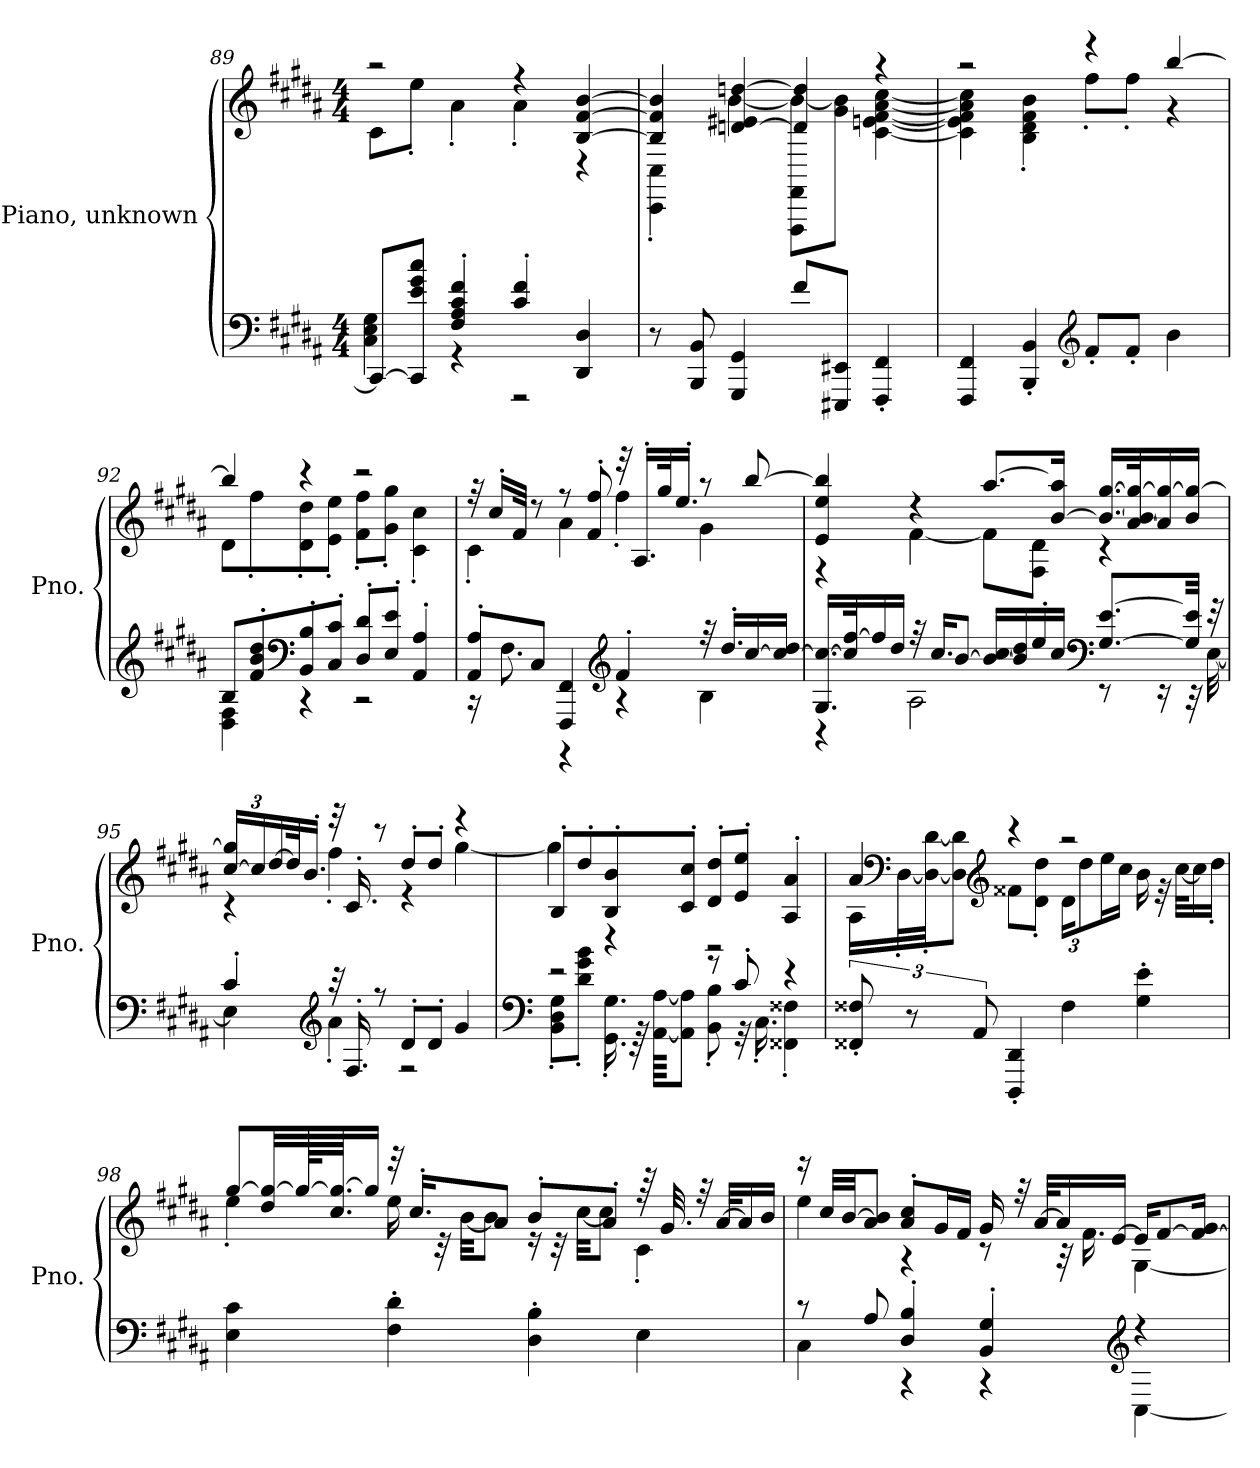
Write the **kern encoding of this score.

**kern	**kern
*part1	*part1
*staff2	*staff1
*I"Piano, unknown	*
*I'Pno.	*
!!LO:LB:g=z
*clefF4	*clefG2
*k[f#c#g#d#a#]	*k[f#c#g#d#a#]
*M4/4	*M4/4
=89	=89
*^	*^
8CC#/L_	4C#\ 4E\ 4G#\	2r	8c#\L
8CC#/] 8e/ 8g#/ 8cc#/J	.	.	8ee'\J
4F#/' 4A#/' 4c#/' 4f#/'	4r	.	4a#'\
4c#/' 4f#/'	2r	4r	4a#'\
4DD#/ 4D#/	.	[4B/ [4f#/ [4b/	4r
*v	*v	*	*
=90	=90	=90
8r	4B/] 4f#/] 4b/]	4CC#\' 4C#\'
8BBB/ 8BB/	.	.
4GGG#/ 4GG#/	[4dn/ 4e#X/ [4ddn/	[4b\
8f#/L	4d/] 4dd/]	8FFF#\ 8FF#\ 8b\_L
8EEE#X/ 8EE#X/J	.	8g#\ 8b\]J
4FFF#/' 4FF#/'	4r	[4c#\ [4en\ [4f#\ [4a#\ [4cc#\
=91	=91	=91
4FFF#/ 4FF#/	2r	4c#\] 4e\] 4f#\] 4a#\] 4cc#\]
4BBB/' 4BB/'	.	4B\' 4d#\' 4f#\' 4b\'
*clefG2	*	*
8f#'/L	4r	8ff#'\L
8f#'/J	.	8ff#'\J
4b\	[4bb/	4r
=92	=92	=92
*^	*	*
8B/L	4D#\ 4F#\	4bb/]	8d#\L
8f#/' 8b/' 8dd#/'	.	.	8ff#'\
*clefF4	*	*	*
8BB/' 8B/'	4r	4r	8d#\' 8dd#\'
8C#/' 8c#/'J	.	.	8e\' 8ee\'J
8D#/' 8d#/'L	2r	2r	8f#\' 8ff#\'L
8E/' 8e/'J	.	.	8g#\' 8gg#\'J
4AA#/' 4A#/'	.	.	4c#\' 4cc#\'
!!LO:LB:g=z	!!
=93	=93	=93	=93
8AA#/' 8A#/'L	16r	32r	4c#'\
.	.	16cc#'/LL	.
.	8.F#\	.	.
.	.	32f#/JJk	.
8C#/J	.	8r	.
4FFF#/ 4FF#/	4r	8r	4a#\
.	.	8f#/' 8ff#/'	.
*clefG2	*	*	*
4f#'/	4r	32r	4ff#'\
.	.	16.A#'/LL	.
.	.	32gg#/K	.
.	.	16.ee'/JJ	.
32r	4B\	8r	4g#\
16.dd#'/LL	.	.	.
[16cc#/	.	[8bb/	.
16cc#/_ 16dd#/JJ	.	.	.
=94	=94	=94	=94
16.G#/ 16.cc#/_LL	4r	4e/ 4ee/ 4bb/]	4r
32cc#/] [32ff#/K	.	.	.
16ff#/]	.	.	.
16dd#/JJ	.	.	.
32r	2A#\	4r	[4f#\
16.cc#/KL	.	.	.
[8b/J	.	.	.
16b/_ 16cc#/LL	.	[8.aa#/L	8f#\L]
16b/] 16dd#/	.	.	.
16ee'/	.	.	8F#\ 8d#\J
16cc#/JJ	.	[16b/ 16aa#/]Jk	.
*clefF4	*	*	*
[8.G#/ [8.e/L	8r	16.b/_ [16.gg#/LL	4r
.	.	[32a#/ 32b/] 32gg#/_K	.
.	16r	16a#/] 16gg#/_	.
32G#/] 32e/]Jkk	32r	16b/ 16gg#/_JJ	.
32r	[32E\	.	.
!!LO:LB:g=z	!!
=95	=95	=95	=95
*	*	*Xbrackettup	*
4c#'/	4E\]	[24cc#/ 24gg#/]LL	4r
.	.	24cc#/]	.
.	.	[24dd#/	.
.	.	32dd#/K]	.
.	.	16.b'/JJ	.
*clefG2	*	*	*
32r	4a#'\	32r	4ff#'\
16.F#'/	.	16.c#'/	.
8r	.	8r	.
8d#'/L	2r	8dd#'/L	4r
8d#'/J	.	8dd#'/J	.
4g#/	.	4r	[4gg#\
=96	=96	=96	=96
*clefF4	*	*	*
2r	8BB\' 8D#\' 8G#\'L	8B'/L	4gg#\]
.	8d#\' 8g#\' 8b\'J	8dd#'/	.
.	16.GG#\' 16.G#\'	8B/' 8b/'	4r
.	64r	.	.
.	[64AA#\ [64A#\KKKL	.	.
.	8AA#\] 8A#\]J	8c#/' 8cc#/'J	.
8r	8BB\' 8B\'	8d#/' 8dd#/'L	2r
8c#'/	32r	8e/' 8ee/'J	.
.	16.C#'\	.	.
4r	4FF##X\' 4F##X\'	4A#/' 4a#/'	.
*v	*v	*	*
!!LO:PB:g=z	!!
=97	=97	=97
12FF##X/' 12F##X/'	4a#/	16A#\LL
*	*clefF4	*
.	.	[32D#'\L
12r	.	.
.	.	32D#\_' [32d#\'JJ
.	.	8D#\] 8d#\]J
12AA#/	.	.
*	*clefG2	*
4DDD#/' 4DD#/'	4r	8f##X\L
.	.	8d#\' 8dd#\'J
4F##\	2r	24d#\KL
.	.	12dd#\
.	.	16ee\L
.	.	16cc#\JJ
4G#\' 4e\'	.	16b\
.	.	32r
.	.	[32cc#\KLL
.	.	16cc#\]
.	.	16dd#'\JJ
!!LO:LB:g=z	!!
=98	=98	=98
4E\ 4c#\	[8gg#/L	4ee'\
.	32dd#/ 32gg#/_LL	.
.	128gg#/KL_	.
.	64.cc#/ 64.gg#/_JJ	.
.	16gg#/JJ]	.
4F#\' 4d#\'	32r	16ee\
.	16.cc#'/KL	.
.	.	32r
.	.	[32b\KKL
.	8a#/J	8b\J]
4D#\' 4B\'	8b'/L	16r
.	.	32r
.	.	[32cc#\KKL
.	8a#'/J	8cc#\J]
4E\	64r	4c#'\
.	32.g#/	.
.	32r	.
.	[32a#/KLL	.
.	16a#/]	.
.	16b/JJ	.
!!LO:LB:g=z	!!
=99	=99	=99
*^	*	*
8r	4C#\	16r	4ee\
.	.	32cc#/LLL	.
.	.	[32b/JJ	.
8A#/	.	8a#/ 8b/]J	.
4D#/' 4B/'	4r	8a#/' 8cc#/'L	4r
.	.	16g#/L	.
.	.	16f#/JJ	.
4BB/' 4G#/'	4r	16g#/	8r
.	.	32r	.
.	.	[32a#/KLL	.
.	.	16a#/]	32r
.	.	.	16.f#\
.	.	[16e/JJ	.
*clefG2	*	*	*
4r	[4C#\	16e/KL]	[4G#\
.	.	[8f#/	.
.	.	16f#/_ 16g#/Jk	.
*v	*v	*	*
*	*v	*v
=	=
*-	*-
